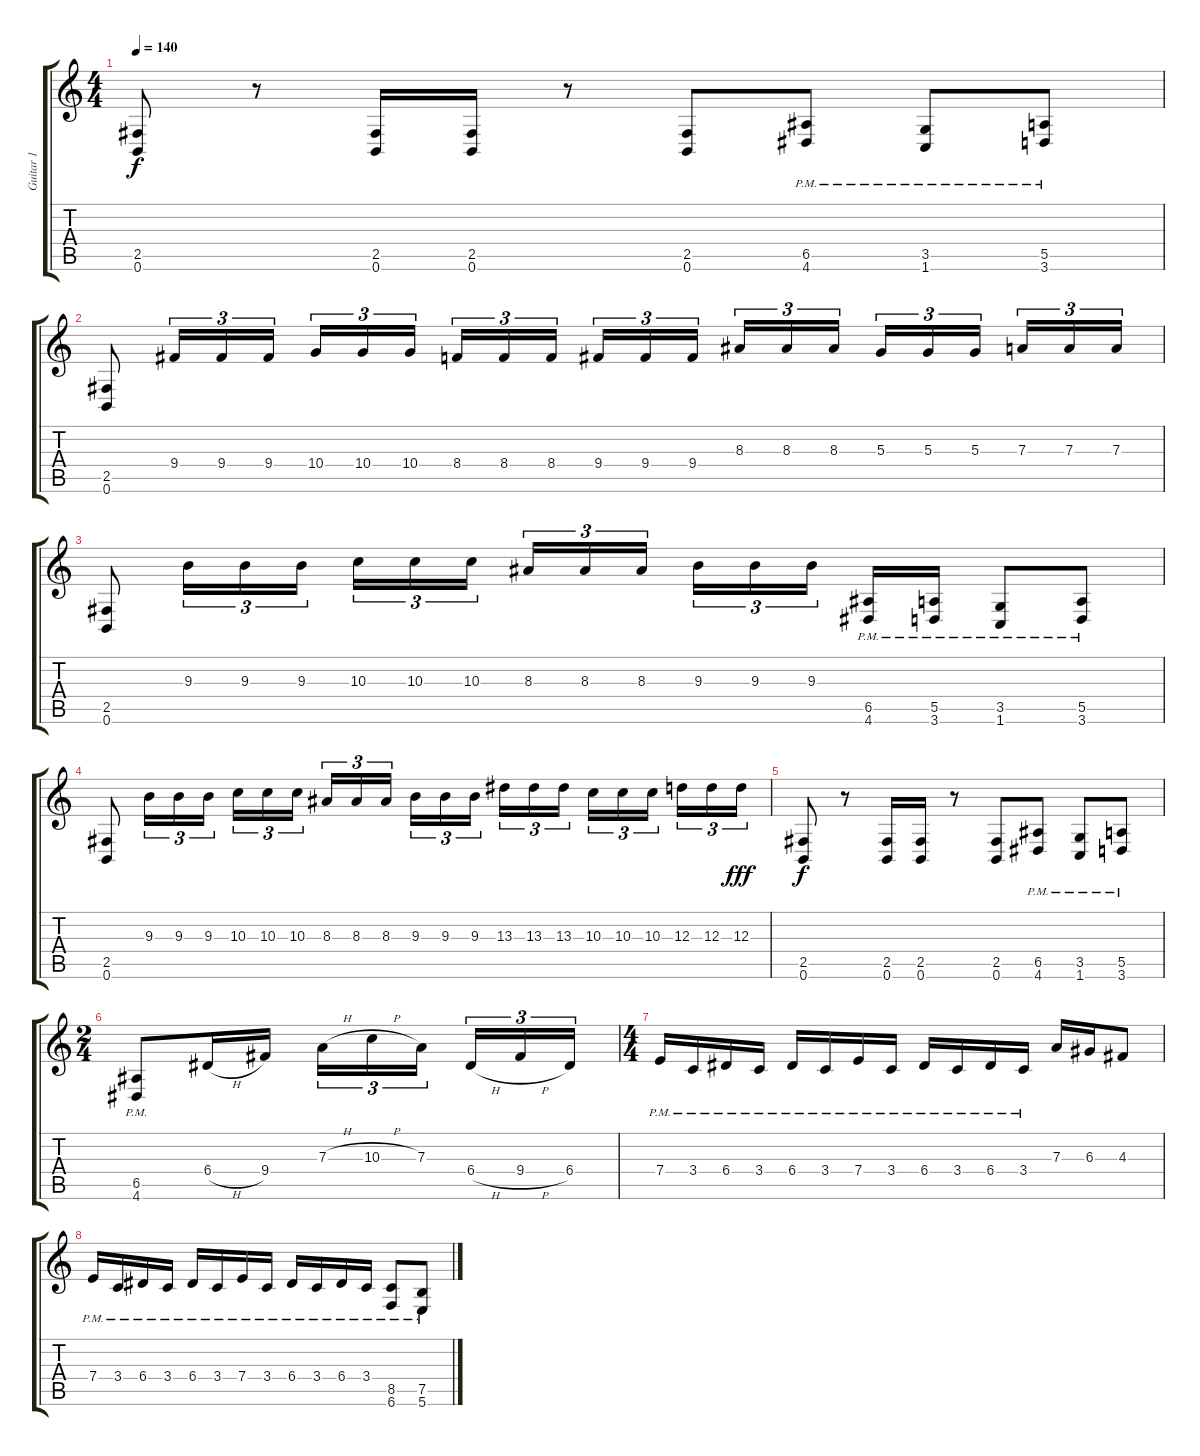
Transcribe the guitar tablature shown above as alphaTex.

\track ("Guitar 1" "Guitar 1") {instrument distortionguitar}
\staff {score tabs}
\tuning (B3 Gb3 D3 A2 E2 B1) {hide}
\ts (4 4)
\tempo 140
\clef g2
\ks c
(2.5 0.6).8{dy f} r.8 (2.5 0.6).16 (2.5 0.6).16 r.8 (2.5 0.6).8 (6.5{pm} 4.6{pm}).8 (3.5{pm} 1.6{pm}).8 (5.5{pm} 3.6{pm}).8 |
(2.5 0.6).8 9.4.16{tu (3 2)} 9.4.16{tu (3 2)} 9.4.16{tu (3 2)} 10.4.16{tu (3 2)} 10.4.16{tu (3 2)} 10.4.16{tu (3 2) beam splitsecondary} 8.4.16{tu (3 2)} 8.4.16{tu (3 2)} 8.4.16{tu (3 2)} 9.4.16{tu (3 2)} 9.4.16{tu (3 2)} 9.4.16{tu (3 2) beam splitsecondary} 8.3.16{tu (3 2)} 8.3.16{tu (3 2)} 8.3.16{tu (3 2)} 5.3.16{tu (3 2)} 5.3.16{tu (3 2)} 5.3.16{tu (3 2) beam splitsecondary} 7.3.16{tu (3 2)} 7.3.16{tu (3 2)} 7.3.16{tu (3 2)} |
(2.5 0.6).8 9.3.16{tu (3 2)} 9.3.16{tu (3 2)} 9.3.16{tu (3 2)} 10.3.16{tu (3 2)} 10.3.16{tu (3 2)} 10.3.16{tu (3 2) beam splitsecondary} 8.3.16{tu (3 2)} 8.3.16{tu (3 2)} 8.3.16{tu (3 2)} 9.3.16{tu (3 2)} 9.3.16{tu (3 2)} 9.3.16{tu (3 2) beam splitsecondary} (6.5{pm} 4.6{pm}).16 (5.5{pm} 3.6{pm}).16 (3.5{pm} 1.6{pm}).8 (5.5{pm} 3.6{pm}).8 |
(2.5 0.6).8 9.3.16{tu (3 2)} 9.3.16{tu (3 2)} 9.3.16{tu (3 2)} 10.3.16{tu (3 2)} 10.3.16{tu (3 2)} 10.3.16{tu (3 2) beam splitsecondary} 8.3.16{tu (3 2)} 8.3.16{tu (3 2)} 8.3.16{tu (3 2)} 9.3.16{tu (3 2)} 9.3.16{tu (3 2)} 9.3.16{tu (3 2) beam splitsecondary} 13.3.16{tu (3 2)} 13.3.16{tu (3 2)} 13.3.16{tu (3 2)} 10.3.16{tu (3 2)} 10.3.16{tu (3 2)} 10.3.16{tu (3 2) beam splitsecondary} 12.3.16{tu (3 2)} 12.3.16{tu (3 2)} 12.3.16{tu (3 2) dy fff} |
(2.5 0.6).8{dy f} r.8 (2.5 0.6).16 (2.5 0.6).16 r.8 (2.5 0.6).8 (6.5{pm} 4.6{pm}).8 (3.5{pm} 1.6{pm}).8 (5.5{pm} 3.6{pm}).8 |
\ts (2 4)
(6.5{pm} 4.6{pm}).8 6.4{h}.16 9.4.16 7.3{h}.16{tu (3 2)} 10.3{h}.16{tu (3 2)} 7.3.16{tu (3 2) beam splitsecondary} 6.4{h}.16{tu (3 2)} 9.4{h}.16{tu (3 2)} 6.4.16{tu (3 2)} |
\ts (4 4)
7.4{pm}.16 3.4{pm}.16 6.4{pm}.16 3.4{pm}.16 6.4{pm}.16 3.4{pm}.16 7.4{pm}.16 3.4{pm}.16 6.4{pm}.16 3.4{pm}.16 6.4{pm}.16 3.4{pm}.16 7.3.16 6.3.16 4.3.8 |
7.4{pm}.16 3.4{pm}.16 6.4{pm}.16 3.4{pm}.16 6.4{pm}.16 3.4{pm}.16 7.4{pm}.16 3.4{pm}.16 6.4{pm}.16 3.4{pm}.16 6.4{pm}.16 3.4{pm}.16 (8.5{pm} 6.6{pm}).8 (7.5{pm} 5.6{pm}).8
